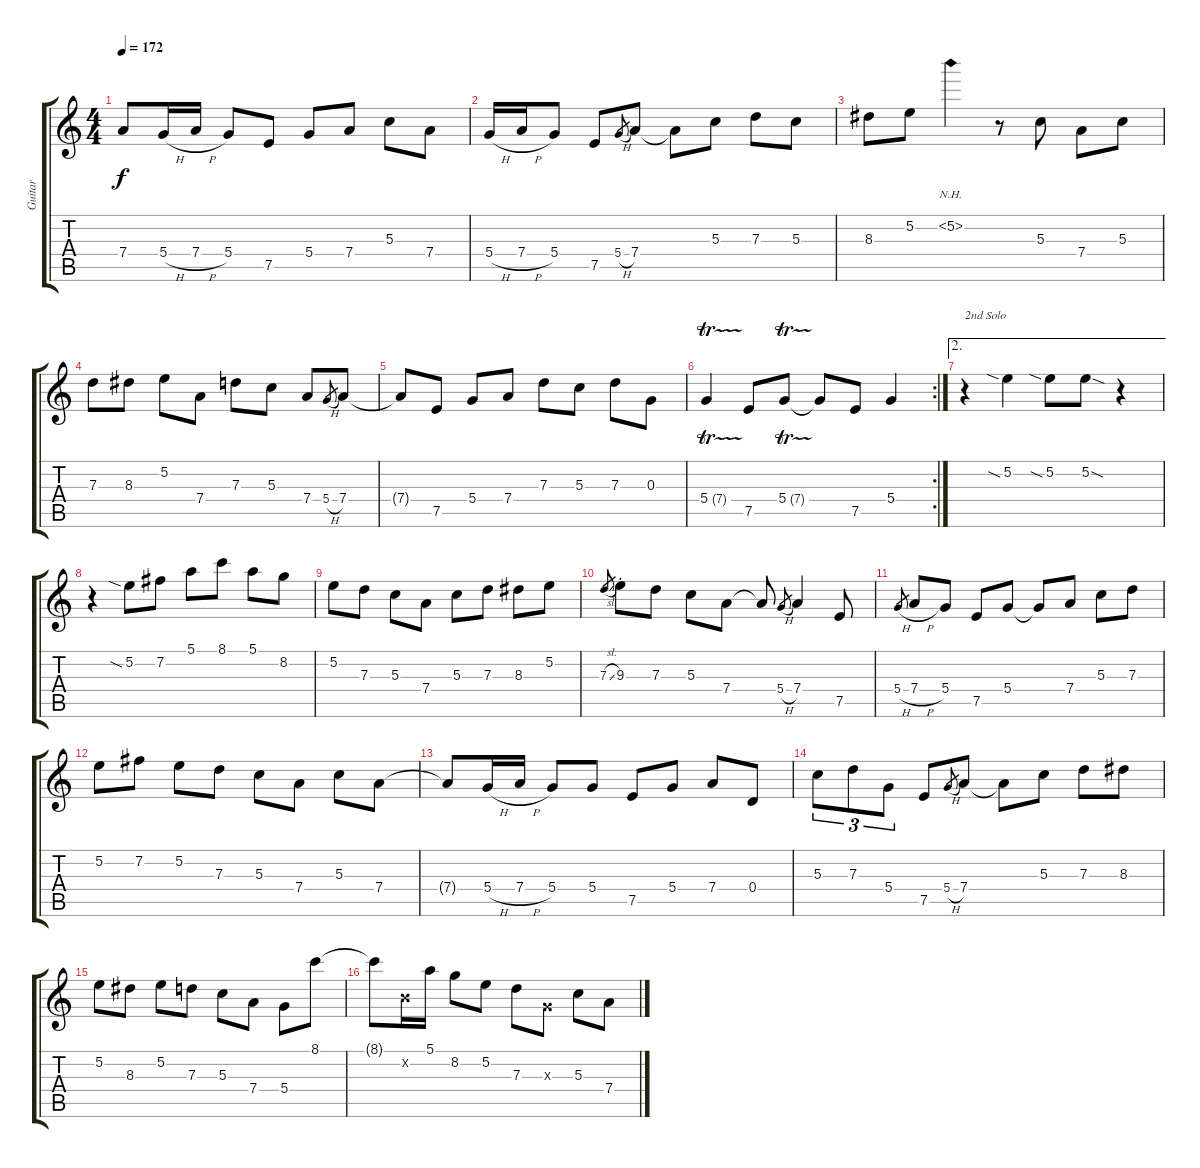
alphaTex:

\track ("Guitar" "Guitar") {instrument electricguitarjazz}
\staff {score tabs}
\tuning (E4 B3 G3 D3 A2 E2) {hide}
\ts (4 4)
\tempo 172
\clef g2
\ks c
7.4{t}.8{dy f} 5.4{h}.16 7.4{h}.16 5.4.8 7.5.8 5.4.8 7.4.8 5.3.8 7.4.8 |
5.4{h}.16 7.4{h}.16 5.4.8 7.5.8 5.4{h}.8{gr} 7.4.8 7.4{t}.8 5.3.8 7.3.8 5.3.8 |
8.3.8 5.2.8 5.2{nh}.4 r.8 5.3.8 7.4.8 5.3.8 |
7.3.8 8.3.8 5.2.8 7.4.8 7.3.8 5.3.8 7.4.8 5.4{h}.8{gr} 7.4.8 |
7.4{t}.8 7.5.8 5.4.8 7.4.8 7.3.8 5.3.8 7.3.8 0.3.8 |
\rc 2
5.4{tr (7 32)}.4 7.5.8 5.4{tr (7 32)}.8 5.4{t}.8 7.5.8 5.4.4 |
\ae 2
r.4{txt "2nd Solo"} 5.2{sia}.4 5.2{sia}.8 5.2{sod}.8 r.4 |
r.4 5.2{sia}.8 7.2.8 5.1.8 8.1.8 5.1.8 8.2.8 |
5.2.8 7.3.8 5.3.8 7.4.8 5.3.8 7.3.8 8.3.8 5.2.8 |
7.3{sl}.8{gr} 9.3{st}.8 7.3.8 5.3.8 7.4.8 7.4{t}.8 5.4{h}.8{gr} 7.4.4 7.5.8 |
5.4{h}.8{gr} 7.4{h}.8 5.4.8 7.5.8 5.4.8 5.4{t}.8 7.4.8 5.3.8 7.3.8 |
5.2.8 7.2.8 5.2.8 7.3.8 5.3.8 7.4.8 5.3.8 7.4.8 |
7.4{t}.8 5.4{h}.16 7.4{h}.16 5.4.8 5.4.8 7.5.8 5.4.8 7.4.8 0.4.8 |
5.3.8{tu (3 2)} 7.3.8{tu (3 2)} 5.4.8{tu (3 2)} 7.5.8 5.4{h}.8{gr} 7.4.8 7.4{t}.8 5.3.8 7.3.8 8.3.8 |
5.2.8 8.3.8 5.2.8 7.3.8 5.3.8 7.4.8 5.4.8 8.1.8 |
8.1{t}.8 0.2{x}.16 5.1.16 8.2.8 5.2.8 7.3.8 0.3{x}.8 5.3.8 7.4.8
